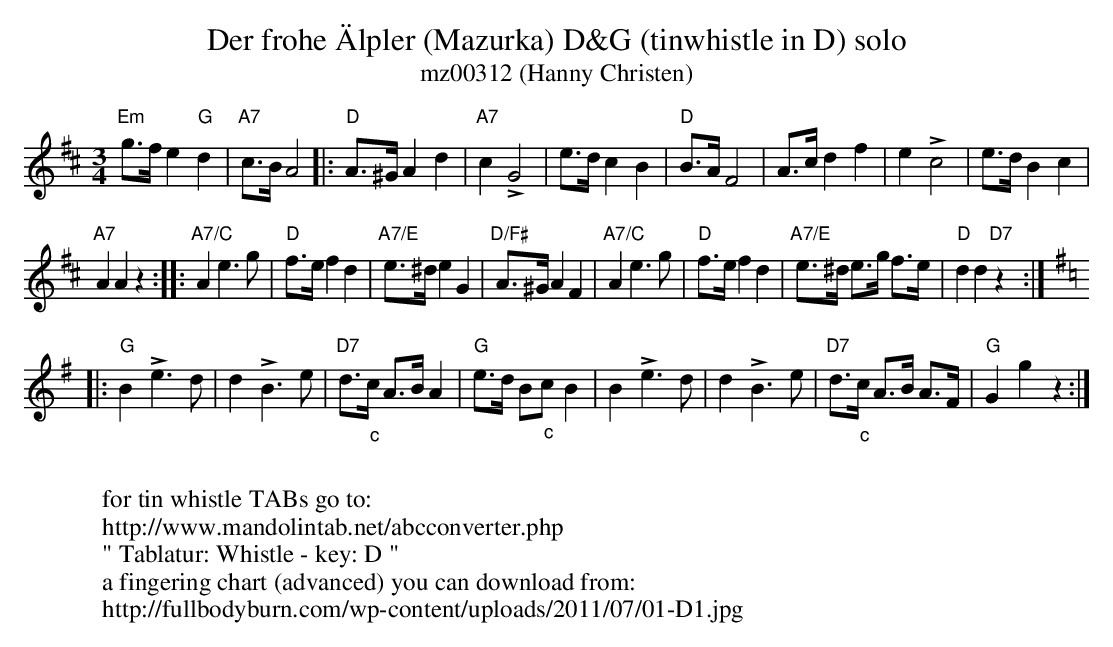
X:1
T:Der frohe \"Alpler (Mazurka) D&G (tinwhistle in D) solo
T:mz00312 (Hanny Christen)
M:3/4
L:1/8
K:D transpose=12
"Em"g>f e2"G"d2 | "A7"c>BA4 |: "D"A>^GA2d2 | "A7"c2 !>!G4 | e>dc2B2 | "D"B>AF4 | A>cd2f2 | e2 !>!c4 | e>d B2c2 |
"A7"A2A2z2 :: "A7/C"A2e3g | "D"f>e f2d2 | "A7/E"e>^d e2G2 | "D/F#"A>^G A2F2 | "A7/C"A2e3g | "D"f>e f2d2 | "A7/E"e>^d e>g f>e | "D"d2d2"D7"z2 :: [K:G]
"G"B2 !>!e3d | d2 !>!B3e | "D7"d>"_c"c A>B A2 | "G"e>d B"_c"c B2 | B2 !>!e3d | d2!>!B3e | "D7"d>"_c"c A>B A>F | "G"G2g2z2 :|
W:
W:for tin whistle TABs go to:
W:http://www.mandolintab.net/abcconverter.php
W:" Tablatur: Whistle - key: D "
W:a fingering chart (advanced) you can download from:
W:http://fullbodyburn.com/wp-content/uploads/2011/07/01-D1.jpg
